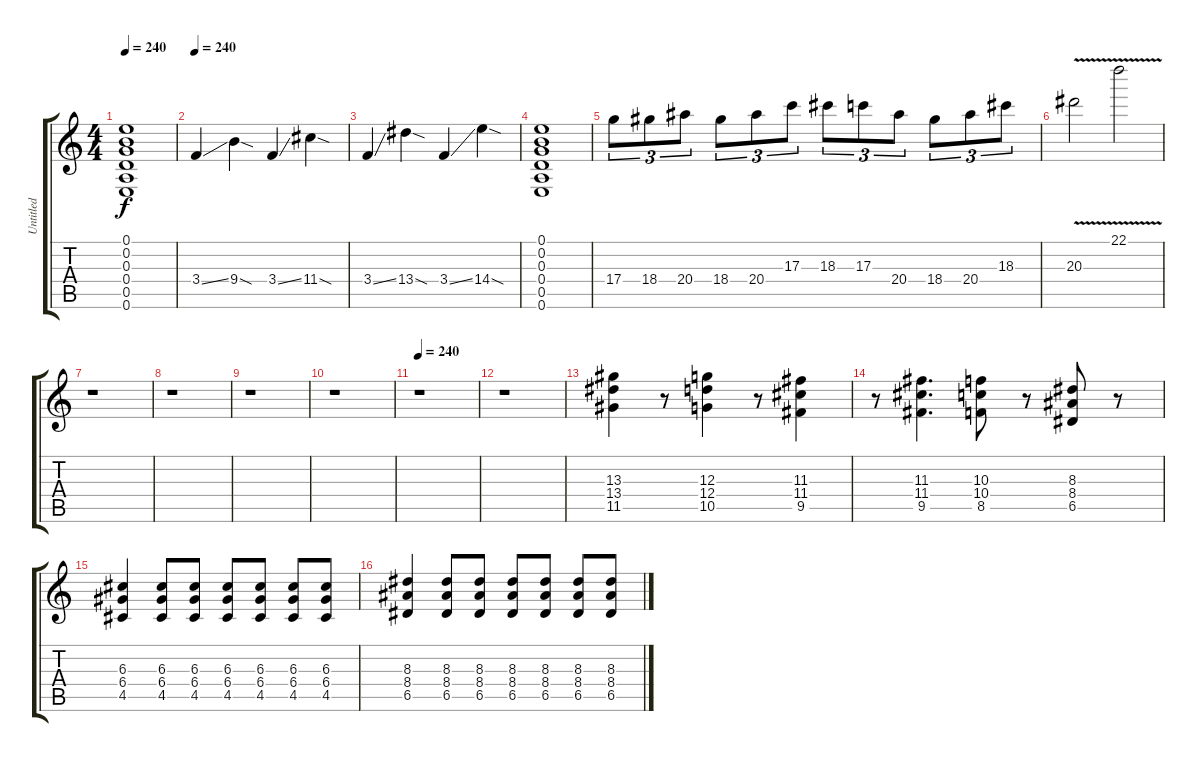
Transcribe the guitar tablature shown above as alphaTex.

\track ("Untitled" "Untitled") {instrument overdrivenguitar}
\staff {score tabs}
\tuning (E4 B3 G3 D3 A2 E2) {hide}
\ts (4 4)
\tempo 240
\clef g2
\ks c
(0.1 0.2 0.3 0.4 0.5 0.6).1{dy f} |
\tempo 240
3.4{ss}.4 9.4{sod}.4 3.4{ss}.4 11.4{sod}.4 |
3.4{ss}.4 13.4{sod}.4 3.4{ss}.4 14.4{sod}.4 |
(0.1 0.2 0.3 0.4 0.5 0.6).1 |
17.4.8{tu (3 2)} 18.4.8{tu (3 2)} 20.4.8{tu (3 2)} 18.4.8{tu (3 2)} 20.4.8{tu (3 2)} 17.3.8{tu (3 2)} 18.3.8{tu (3 2)} 17.3.8{tu (3 2)} 20.4.8{tu (3 2)} 18.4.8{tu (3 2)} 20.4.8{tu (3 2)} 18.3.8{tu (3 2)} |
20.3{v}.2 22.1{v}.2 |
r.1 |
r.1 |
r.1 |
r.1 |
\tempo 240
r.1 |
r.1 |
(13.3 13.4 11.5).4 r.8 (12.3 12.4 10.5).4 r.8 (11.3 11.4 9.5).4 |
r.8 (11.3 11.4 9.5).4{d} (10.3 10.4 8.5).8 r.8 (8.3 8.4 6.5).8 r.8 |
(6.3 6.4 4.5).4 (6.3 6.4 4.5).8 (6.3 6.4 4.5).8 (6.3 6.4 4.5).8 (6.3 6.4 4.5).8 (6.3 6.4 4.5).8 (6.3 6.4 4.5).8 |
(8.3 8.4 6.5).4 (8.3 8.4 6.5).8 (8.3 8.4 6.5).8 (8.3 8.4 6.5).8 (8.3 8.4 6.5).8 (8.3 8.4 6.5).8 (8.3 8.4 6.5).8
